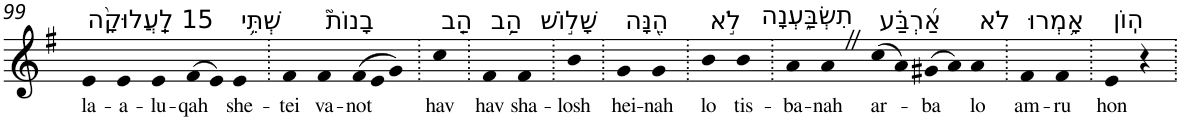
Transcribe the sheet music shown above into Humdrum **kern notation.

**kern	**text
*part1	*part1
*staff1	*staff1
*I"Piano	*
*I'Pno	*
!!LO:PB:g=z
*clefG2	*
*k[f#]	*
*G:	*
=99	=99
!LO:TX:a:t=15 לַֽעֲלוּקָ֨ה	!
!	!LO:LY:b
4e	la-
!	!LO:LY:b
4e	-a-
!	!LO:LY:b
4e	-lu-
!	!LO:LY:b
(>8f#	-qah
8e)	.
!LO:TX:a:t=שְׁתֵּ֥י	!
!	!LO:LY:b
4e	she-
=100.	=100.
!	!LO:LY:b
4f#	-tei
!LO:TX:a:t=בָנוֹת֮	!
!	!LO:LY:b
4f#	va-
*Xtuplet	*
!	!LO:LY:b
(>12f#	-not
12e	.
12g)	.
=101.	=101.
!LO:TX:a:t=הַ֤ב	!
!	!LO:LY:b
4cc	hav
=102.	=102.
!LO:TX:a:t=הַ֥ב	!
!	!LO:LY:b
4f#	hav
!LO:TX:a:t=שָׁל֣וֹשׁ	!
!	!LO:LY:b
4f#	sha-
=103.	=103.
!	!LO:LY:b
4b	-losh
=104.	=104.
!LO:TX:a:t=הֵ֭נָּה	!
!	!LO:LY:b
4g	hei-
!	!LO:LY:b
4g	-nah
=105.	=105.
!LO:TX:a:t=לֹ֣א	!
!	!LO:LY:b
4b	lo
!LO:TX:a:t=תִשְׂבַּ֑עְנָה	!
!	!LO:LY:b
4b	tis-
=106.	=106.
!	!LO:LY:b
4a	-ba-
!	!LO:LY:b
4aZ	-nah
!LO:TX:a:t=אַ֝רְבַּ֗ע	!
!	!LO:LY:b
(>8cc	ar-
8a)	.
!	!LO:LY:b
(>8g#X	-ba
8a)	.
!LO:TX:a:t=לֹא	!
!	!LO:LY:b
4a	lo
=107.	=107.
!LO:TX:a:t=אָ֥מְרוּ	!
!	!LO:LY:b
4f#	am-
!	!LO:LY:b
4f#	-ru
=108.	=108.
!LO:TX:a:t=הֽוֹן	!
!	!LO:LY:b
4e	hon
4r	.
=.	=.
*-	*-
